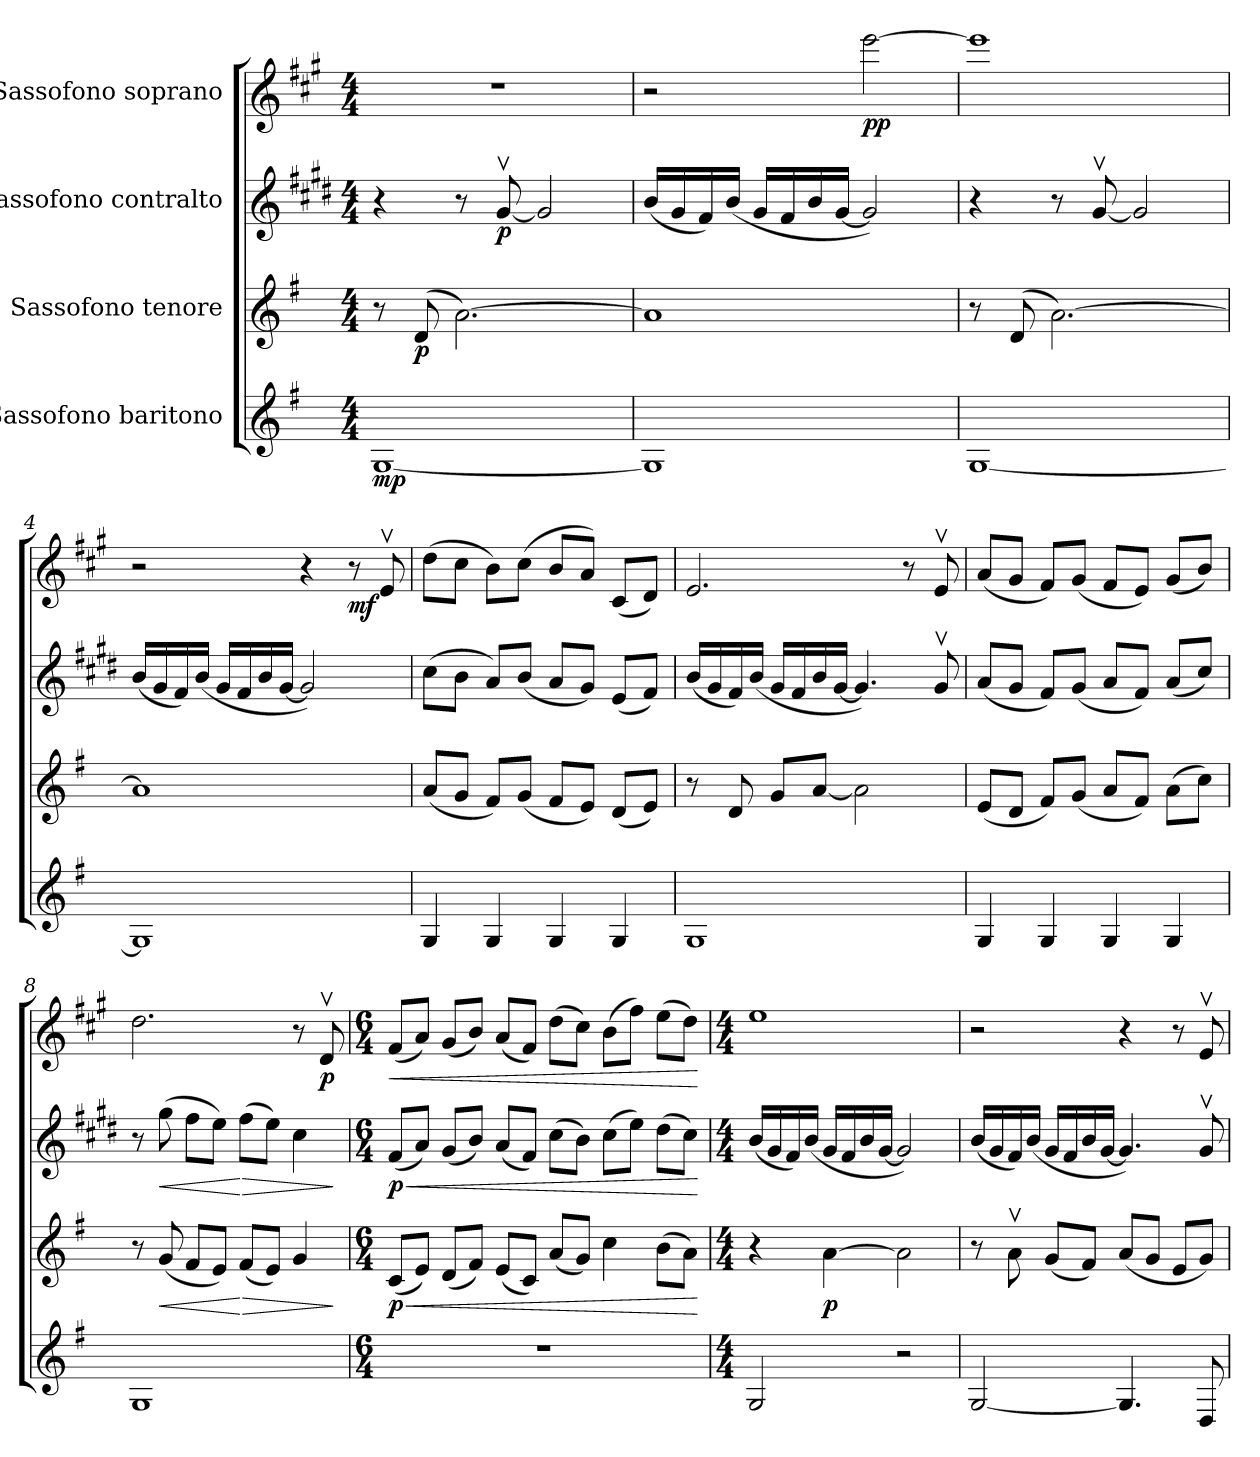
**kern	**dynam	**kern	**dynam	**kern	**dynam	**kern	**dynam
*part4	*part4	*part3	*part3	*part2	*part2	*part1	*part1
*staff4	*staff4	*staff3	*staff3	*staff2	*staff2	*staff1	*staff1
*I"Sassofono baritono	*	*I"Sassofono tenore	*	*I"Sassofono contralto	*	*I"Sassofono soprano	*
*clefG2	*	*clefG2	*	*clefG2	*	*clefG2	*
*ITrd12c21	*	*ITrd8c14	*	*ITrd5c9	*	*ITrd1c2	*
*k[f#]	*	*k[f#]	*	*k[f#]	*	*k[f#]	*
*M4/4	*	*M4/4	*	*M4/4	*	*M4/4	*
*MM80	*	*MM80	*	*MM80	*	*MM80	*
=1	=1	=1	=1	=1	=1	=1	=1
!	!LO:DY:b	!	!	!	!	!	!
[1GG	mp	8r	.	4r	.	1r	.
!	!	!	!LO:DY:b	!	!	!	!
.	.	(>8D/	p	.	.	.	.
.	.	[2.A\)	.	8r	.	.	.
!	!	!	!	!	!LO:DY:b	!	!
.	.	.	.	[8Bv/	p	.	.
.	.	.	.	2B/]	.	.	.
=2	=2	=2	=2	=2	=2	=2	=2
1GG]	.	1A]	.	(<16d/LL	.	2r	.
.	.	.	.	16B/	.	.	.
.	.	.	.	16A/)	.	.	.
.	.	.	.	(<16d/JJ	.	.	.
.	.	.	.	16B/LL	.	.	.
.	.	.	.	16A/	.	.	.
.	.	.	.	16d/	.	.	.
.	.	.	.	[16B/JJ	.	.	.
!	!	!	!	!	!	!	!LO:DY:b
.	.	.	.	2B/])	.	[2ddd\	pp
=3	=3	=3	=3	=3	=3	=3	=3
[1GG	.	8r	.	4r	.	1ddd]	.
.	.	(>8D/	.	.	.	.	.
.	.	[2.A\)	.	8r	.	.	.
.	.	.	.	[8Bv/	.	.	.
.	.	.	.	2B/]	.	.	.
!!LO:LB:g=z
=4	=4	=4	=4	=4	=4	=4	=4
1GG]	.	1A]	.	(<16d/LL	.	2r	.
.	.	.	.	16B/	.	.	.
.	.	.	.	16A/)	.	.	.
.	.	.	.	(<16d/JJ	.	.	.
.	.	.	.	16B/LL	.	.	.
.	.	.	.	16A/	.	.	.
.	.	.	.	16d/	.	.	.
.	.	.	.	[16B/JJ	.	.	.
.	.	.	.	2B/])	.	4r	.
!	!	!	!	!	!	!	!LO:DY:b
.	.	.	.	.	.	8r	mf
.	.	.	.	.	.	8dv/	.
=5	=5	=5	=5	=5	=5	=5	=5
4GG/	.	(<8A/L	.	(>8e\L	.	(>8cc\L	.
.	.	8G/J	.	8d\J	.	8b\J	.
4GG/	.	8F#/L)	.	8c/L)	.	8a\L)	.
.	.	(<8G/J	.	(<8d/J	.	(>8b\J	.
4GG/	.	8F#/L	.	8c/L	.	8a/L	.
.	.	8E/J)	.	8B/J)	.	8g/J)	.
4GG/	.	(<8D/L	.	(<8G/L	.	(<8B/L	.
.	.	8E/J)	.	8A/J)	.	8c/J)	.
=6	=6	=6	=6	=6	=6	=6	=6
1GG	.	8r	.	(<16d/LL	.	2.d/	.
.	.	.	.	16B/	.	.	.
.	.	8D/	.	16A/)	.	.	.
.	.	.	.	(<16d/JJ	.	.	.
.	.	8G/L	.	16B/LL	.	.	.
.	.	.	.	16A/	.	.	.
.	.	[8A/J	.	16d/	.	.	.
.	.	.	.	[16B/JJ	.	.	.
.	.	2A\]	.	4.B/])	.	.	.
.	.	.	.	.	.	8r	.
.	.	.	.	8Bv/	.	8dv/	.
!!LO:PB:g=z
=7	=7	=7	=7	=7	=7	=7	=7
4GG/	.	(<8E/L	.	(<8c/L	.	(<8g/L	.
.	.	8D/J	.	8B/J	.	8f#/J	.
4GG/	.	8F#/L)	.	8A/L)	.	8e/L)	.
.	.	(<8G/J	.	(<8B/J	.	(<8f#/J	.
4GG/	.	8A/L	.	8c/L	.	8e/L	.
.	.	8F#/J)	.	8A/J)	.	8d/J)	.
4GG/	.	(>8A\L	.	(<8c/L	.	(<8f#/L	.
.	.	8c\J)	.	8e/J)	.	8a/J)	.
=8	=8	=8	=8	=8	=8	=8	=8
1GG	.	8r	.	8r	.	2.cc\	.
!	!	!	!LO:HP:b	!	!LO:HP:b	!	!
.	.	(<8G/	<	(>8b\	<	.	.
.	.	8F#/L	.	8a\L	.	.	.
.	.	8E/J)	.	8g\J)	.	.	.
!	!	!	!LO:HP:n=1:b	!	!LO:HP:n=1:b	!	!
.	.	(<8F#/L	[ >	(>8a\L	[ >	.	.
.	.	8E/J)	.	8g\J)	.	.	.
.	.	4G/	.	4e\	.	8r	.
!	!	!	!	!	!	!	!LO:DY:b
.	.	.	.	.	.	8cv/	p
.	.	.	]	.	]	.	.
=9	=9	=9	=9	=9	=9	=9	=9
*M6/4	*	*M6/4	*	*M6/4	*	*M6/4	*
!	!	!	!LO:HP:b	!	!LO:HP:b	!	!LO:HP:b
!	!	!	!LO:DY:n=1:b	!	!LO:DY:n=1:b	!	!
1.r	.	(<8C/L	< p	(<8A/L	< p	(<8e/L	<
.	.	8E/J)	.	8c/J)	.	8g/J)	.
.	.	(<8D/L	.	(<8B/L	.	(<8f#/L	.
.	.	8F#/J)	.	8d/J)	.	8a/J)	.
.	.	(<8E/L	.	(<8c/L	.	(<8g/L	.
.	.	8C/J)	.	8A/J)	.	8e/J)	.
.	.	(<8A/L	.	(>8e\L	.	(>8cc\L	.
.	.	8G/J)	.	8d\J)	.	8b\J)	.
.	.	4c\	.	(>8e\L	.	(>8a\L	.
.	.	.	.	8g\J)	.	8ee\J)	.
.	.	(>8B\L	.	(>8f#\L	.	(>8dd\L	.
.	.	8A\J)	.	8e\J)	.	8cc\J)	.
.	.	.	[	.	[	.	[
!!LO:LB:g=z
=10	=10	=10	=10	=10	=10	=10	=10
*M4/4	*	*M4/4	*	*M4/4	*	*M4/4	*
2GG/	.	4r	.	(<16d/LL	.	1dd	.
.	.	.	.	16B/	.	.	.
.	.	.	.	16A/)	.	.	.
.	.	.	.	(<16d/JJ	.	.	.
!	!	!	!LO:DY:b	!	!	!	!
.	.	[4A\	p	16B/LL	.	.	.
.	.	.	.	16A/	.	.	.
.	.	.	.	16d/	.	.	.
.	.	.	.	[16B/JJ	.	.	.
2r	.	2A\]	.	2B/])	.	.	.
=11	=11	=11	=11	=11	=11	=11	=11
[2GG/	.	8r	.	(<16d/LL	.	2r	.
.	.	.	.	16B/	.	.	.
.	.	8Av\	.	16A/)	.	.	.
.	.	.	.	(<16d/JJ	.	.	.
.	.	(<8G/L	.	16B/LL	.	.	.
.	.	.	.	16A/	.	.	.
.	.	8F#/J)	.	16d/	.	.	.
.	.	.	.	[16B/JJ	.	.	.
4.GG/]	.	(<8A/L	.	4.B/])	.	4r	.
.	.	8G/J	.	.	.	.	.
.	.	8E/L	.	.	.	8r	.
8DD/	.	8G/J)	.	8Bv/	.	8dv/	.
=	=	=	=	=	=	=	=
*-	*-	*-	*-	*-	*-	*-	*-
